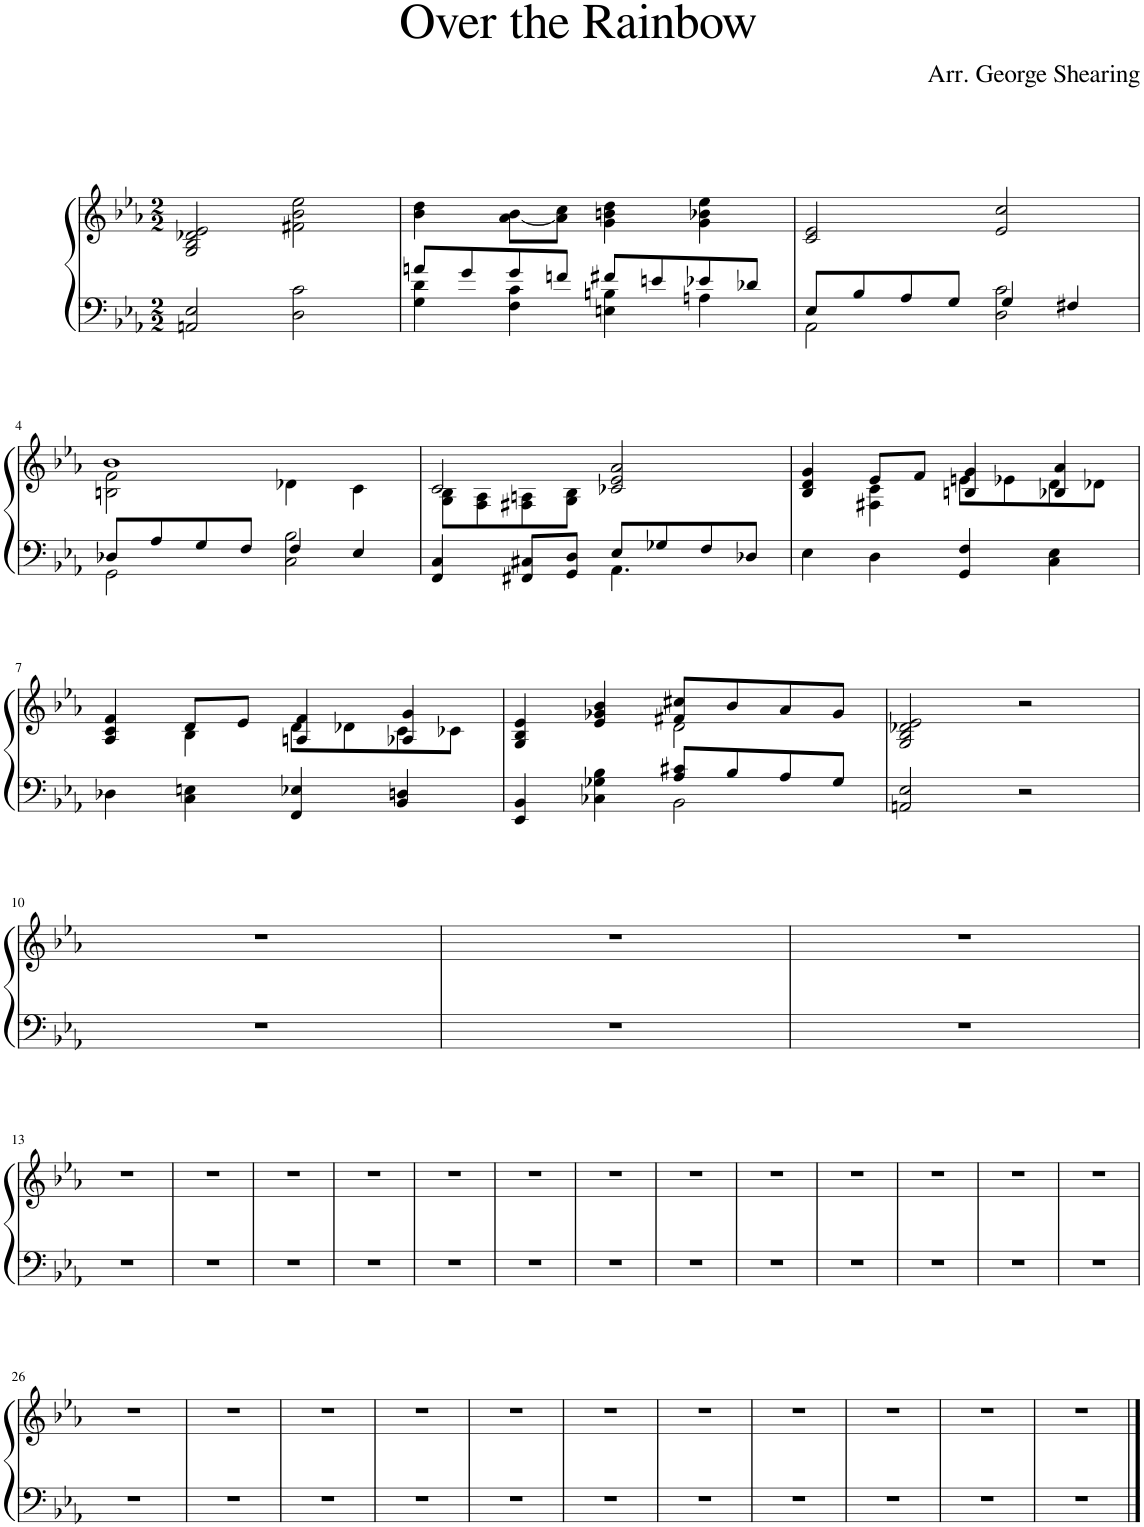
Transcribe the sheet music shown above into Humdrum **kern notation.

**kern	**kern
*part1	*part1
*staff2	*staff1
*I"Piano	*
*I'Pno	*
*clefF4	*clefG2
*k[b-e-a-]	*k[b-e-a-]
*M2/2	*M2/2
=1	=1
2AAn/ 2E-/	2G/ 2B-/ 2d-X/ 2e-/
2D\ 2c\	2f#X\ 2b-\ 2ee-\
=2	=2
*^	*
8an/L	4G\ 4d\	4b-\ 4dd\
8g/	.	.
8g/	4F\ 4c\	[8a-\ 8b-\L
8fn/J	.	8a-\] 8cc\J
8f#X/L	4En\ 4Bn\	4g\ 4bn\ 4dd\
8en/	.	.
8e-X/	4An\	4g\ 4b-X\ 4ee-\
8d-X/J	.	.
=3	=3	=3
8E-/L	2AA-\	2c/ 2e-/
8B-/	.	.
8A-/	.	.
8G/J	.	.
4G/	2D\ 2c\	2e-/ 2cc/
4F#X/	.	.
!!LO:LB:g=z
=4	=4	=4
*	*	*^
8D-X/L	2GG\	1b-	2Bn\ 2f\
8A-/	.	.	.
8G/	.	.	.
8F/J	.	.	.
4F/	2C\ 2B-\	.	4d-X\
4E-/	.	.	4c\
=5	=5	=5	=5
4FF/ 4C/	2ryy	2c/	8G\ 8B-\L
.	.	.	8F\ 8A-\
8FF#X/ 8C#X/L	.	.	8F#X\ 8An\
8GG/ 8D/J	.	.	8G\ 8B-\J
8E-/L	4.AA-\	2c-X/ 2e-/ 2a-/	2ryy
8G-X/	.	.	.
8F/	.	.	.
8D-X/J	8ryy	.	.
*v	*v	*	*
=6	=6	=6
4E-\	4B-/ 4d/ 4g/	4ryy
4D\	8e-/L	4F#X\ 4c\
.	8f/J	.
4GG/ 4F/	4Bn/ 4g/	8en\L
.	.	8e-X\
4C\ 4E-\	4B-X/ 4a-/	8d\
.	.	8d-X\J
!!LO:LB:g=z	!!
=7	=7	=7
4D-X\	4A-/ 4c/ 4f/	4ryy
4C\ 4En\	8d/L	4B-\
.	8e-/J	.
4FF/ 4E-X/	4An/ 4f/	8d\L
.	.	8d-X\
4BB-/ 4Dn/	4A-X/ 4g/	8c\
.	.	8c-X\J
=8	=8	=8
*^	*	*
4EE-/ 4BB-/	2ryy	4G/ 4B-/ 4e-/	2ryy
4C-X\ 4G-X\ 4B-\	.	4e-/ 4g-X/ 4b-/	.
8A-/ 8c#X/L	2BB-\	8f#X/ 8cc#X/L	2d\
8B-/	.	8b-/	.
8A-/	.	8a-/	.
8G-/J	.	8g-/J	.
*v	*v	*	*
*	*v	*v
=9	=9
2AAn/ 2E-/	2G/ 2B-/ 2d-X/ 2e-/
2r	2r
!!LO:LB:g=z
=10	=10
1r	1r
=11	=11
1r	1r
=12	=12
1r	1r
!!LO:LB:g=z
=13	=13
1r	1r
=14	=14
1r	1r
=15	=15
1r	1r
=16	=16
1r	1r
=17	=17
1r	1r
=18	=18
1r	1r
=19	=19
1r	1r
=20	=20
1r	1r
=21	=21
1r	1r
=22	=22
1r	1r
=23	=23
1r	1r
=24	=24
1r	1r
=25	=25
1r	1r
!!LO:LB:g=z
=26	=26
1r	1r
=27	=27
1r	1r
=28	=28
1r	1r
=29	=29
1r	1r
=30	=30
1r	1r
=31	=31
1r	1r
=32	=32
1r	1r
=33	=33
1r	1r
=34	=34
1r	1r
=35	=35
1r	1r
=36	=36
1r	1r
==	==
*-	*-
